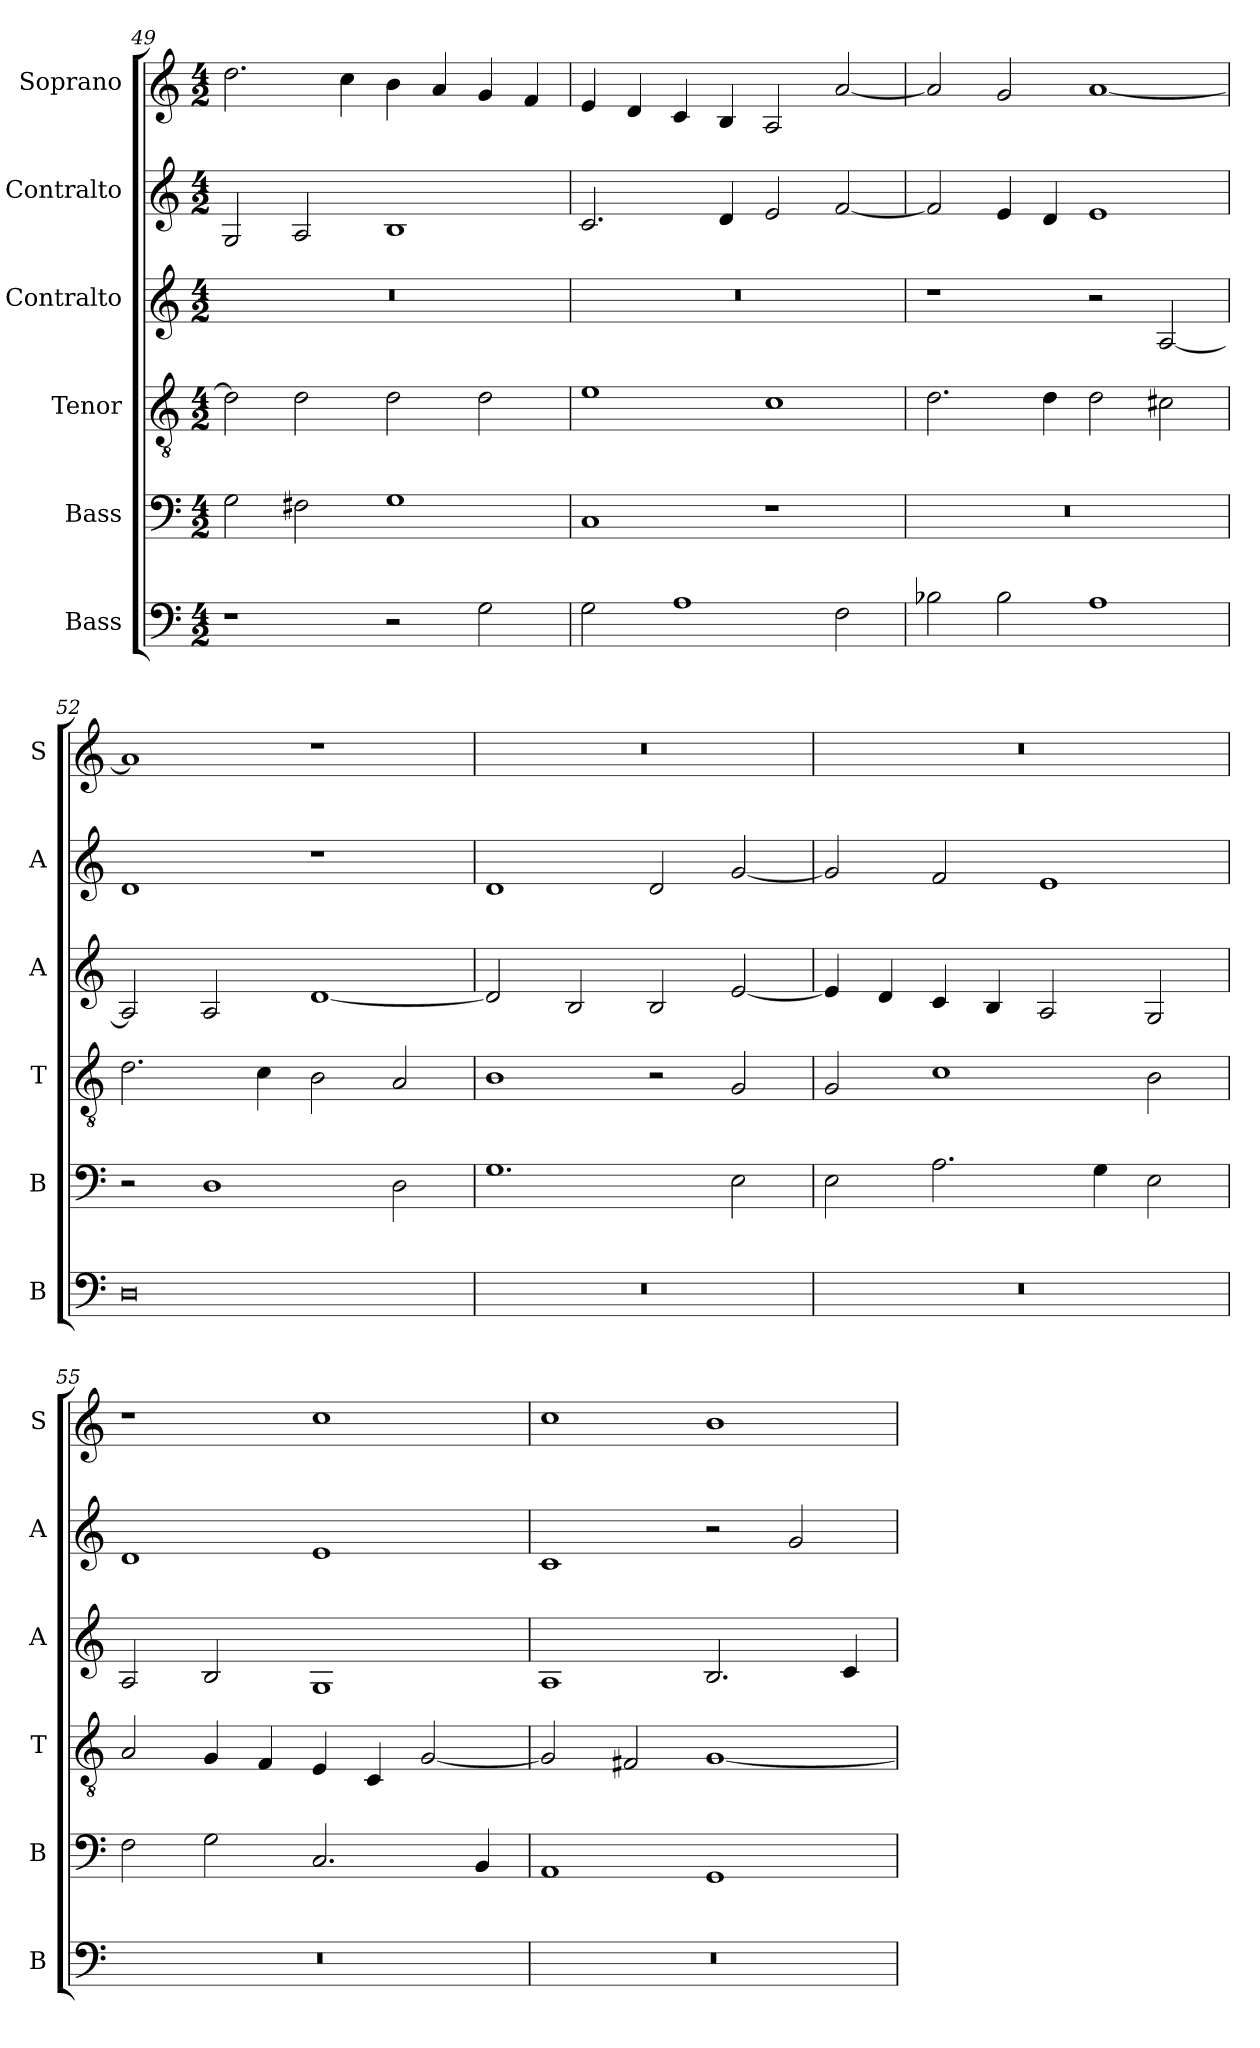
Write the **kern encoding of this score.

**kern	**kern	**kern	**kern	**kern	**kern
*part6	*part5	*part4	*part3	*part2	*part1
*staff6	*staff5	*staff4	*staff3	*staff2	*staff1
*I"Bass	*I"Bass	*I"Tenor	*I"Contralto	*I"Contralto	*I"Soprano
*I'B	*I'B	*I'T	*I'A	*I'A	*I'S
*clefF4	*clefF4	*clefGv2	*clefG2	*clefG2	*clefG2
*k[]	*k[]	*k[]	*k[]	*k[]	*k[]
*G:mix	*G:mix	*G:mix	*G:mix	*G:mix	*G:mix
*M4/2	*M4/2	*M4/2	*M4/2	*M4/2	*M4/2
=49	=49	=49	=49	=49	=49
1r	2G	2d]	0r	2G	2.dd
.	2F#X	2d	.	2A	.
.	.	.	.	.	4cc
2r	1G	2d	.	1B	4b
.	.	.	.	.	4a
2G	.	2d	.	.	4g
.	.	.	.	.	4f
=50	=50	=50	=50	=50	=50
2G	1C	1e	0r	2.c	4e
.	.	.	.	.	4d
1A	.	.	.	.	4c
.	.	.	.	4d	4B
.	1r	1c	.	2e	2A
2F	.	.	.	[2f	[2a
=51	=51	=51	=51	=51	=51
2B-X	0r	2.d	1r	2f]	2a]
2B-	.	.	.	4e	2g
.	.	4d	.	4d	.
1A	.	2d	2r	1e	[1a
.	.	2c#X	[2A	.	.
=52	=52	=52	=52	=52	=52
0D	2r	2.d	2A]	1d	1a]
.	1D	.	2A	.	.
.	.	4c	.	.	.
.	.	2B	[1d	1r	1r
.	2D	2A	.	.	.
=53	=53	=53	=53	=53	=53
0r	1.G	1B	2d]	1d	0r
.	.	.	2B	.	.
.	.	2r	2B	2d	.
.	2E	2G	[2e	[2g	.
=54	=54	=54	=54	=54	=54
0r	2E	2G	4e]	2g]	0r
.	.	.	4d	.	.
.	2.A	1c	4c	2f	.
.	.	.	4B	.	.
.	.	.	2A	1e	.
.	4G	.	.	.	.
.	2E	2B	2G	.	.
=55	=55	=55	=55	=55	=55
0r	2F	2A	2A	1d	1r
.	2G	4G	2B	.	.
.	.	4F	.	.	.
.	2.C	4E	1G	1e	1cc
.	.	4C	.	.	.
.	.	[2G	.	.	.
.	4BB	.	.	.	.
=56	=56	=56	=56	=56	=56
0r	1AA	2G]	1A	1c	1cc
.	.	2F#X	.	.	.
.	1GG	[1G	2.B	2r	1b
.	.	.	.	2g	.
.	.	.	4c	.	.
=	=	=	=	=	=
*-	*-	*-	*-	*-	*-
